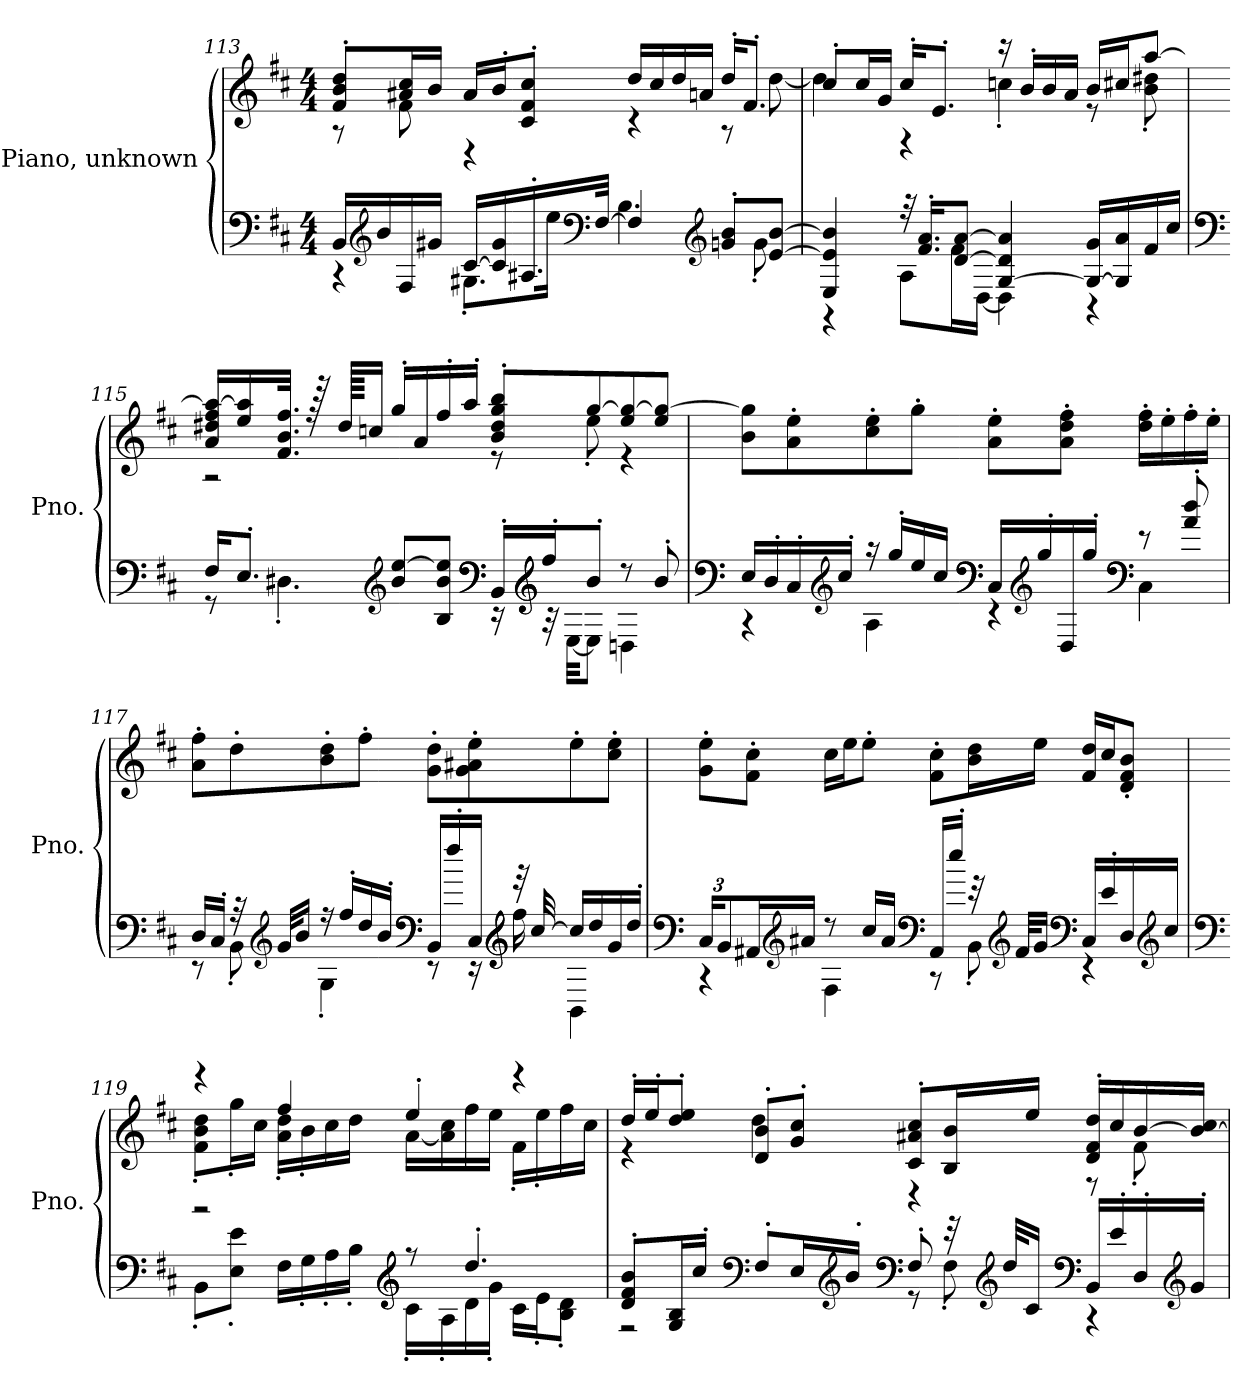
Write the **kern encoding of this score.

**kern	**kern
*part1	*part1
*staff2	*staff1
*I"Piano, unknown	*
*I'Pno.	*
!!LO:LB:g=z
*clefF4	*clefG2
*k[f#c#]	*k[f#c#]
*M4/4	*M4/4
=113	=113
*^	*^
16BB/LL	4r	8f#/' 8b/' 8dd/'L	8r
*clefG2	*	*	*
16b/	.	.	.
16F#/	.	16a#X/ 16cc#/L	8f#\
16g#X/JJ	.	16b/JJ	.
[16c#/LL	8.G#X'\L	16a#/LL	4r
16c#/] 16g#/	.	16b'/J	.
16.A#X'/	.	8c#/' 8f#/' 8cc#/'J	.
.	16ee\Jk	.	.
*clefF4	*	*	*
[32F#/JJk	.	.	.
4F#/]	4.B\	16dd/LL	4r
.	.	16cc#/	.
.	.	16dd/	.
.	.	16an/JJ	.
*clefG2	*	*	*
8gn/' 8b/'L	.	16dd'/KL	8r
.	.	8.f#'/J	.
[8e/ [8b/J	8g'\	.	[8dd\
!!LO:PB:g=z	!!
=114	=114	=114	=114
4E/ 4e/] 4b/]	4r	8cc#'/L	4dd\]
.	.	16cc#/L	.
.	.	16g/JJ	.
32r	8A\L	16cc#'/KL	4r
16.f#/' 16.a/'KL	.	.	.
.	.	8.e'/J	.
[8d/ [8a/J	16f#\L	.	.
.	[16D\JJ	.	.
[4G/ 4d/] 4a/]	4D\]	16r	4ccn'\
.	.	16b'/LL	.
.	.	16b/	.
.	.	16a/JJ	.
16G/_ 16g/LL	4r	16b/LL	8r
16G/] 16a/	.	16cc#X/J	.
16f#/	.	[8aa/J	8b\' 8dd#X\'
16cc#/JJ	.	.	.
=115	=115	=115	=115
*clefF4	*	*	*
16F#/KL	8r	16a/ 16dd#X/ 16ff#/ 16aa/_LL	2r
8.E'/J	.	16ee/ 16aa/]	.
.	4.D#X'\	32.f#/ 32.b/ 32.ff#/JJk	.
.	.	128r	.
.	.	128dd#/KKKLL	.
.	.	16ccn/JJ	.
*clefG2	*	*	*
8b/ [8ee/L	.	16gg'/LL	.
.	.	16a/	.
8B/ 8b/ 8ee/]J	.	16ff#'/	.
.	.	16aa'/JJ	.
*clefF4	*	*	*
16BB'/LL	16r	8b/' 8dd#/' 8gg/' 8bb/'L	8r
*clefG2	*	*	*
16ff#'/J	32r	.	.
.	[32E\KKL	.	.
8b'/J	8E\J]	[8gg/	8ee'\
8r	4Dn\	8ee/ 8gg/_	4r
8b'/	.	8ee/ 8gg/_J	.
*	*	*v	*v
!!LO:LB:g=z
=116	=116	=116
*clefF4	*	*
16E/LL	4r	8b\ 8gg\]L
16D'/	.	.
16C#'/	.	8a\' 8ee\'
*clefG2	*	*
16cc#'/JJ	.	.
16r	4A\	8cc#\' 8ee\'
16gg'/LL	.	.
16ee/	.	8gg'\J
16cc#/JJ	.	.
*clefF4	*	*
16C#/LL	4r	8a\' 8ee\'L
*clefG2	*	*
16gg'/	.	.
16D/	.	8a\' 8dd\' 8ff#\'J
16gg'/JJ	.	.
*clefF4	*	*
8r	4C#\	16dd\' 16ff#\'LL
.	.	16ee'\
8a/' 8dd/'	.	16ff#'\
.	.	16ee'\JJ
!!LO:LB:g=z
=117	=117	=117
16D/LL	8r	8a\' 8ff#\'L
16C#'/JJ	.	.
32r	8BB'\	8dd'\
*clefG2	*	*
32g/KLL	.	.
16b/JJ	.	.
16r	4G'\	8b\' 8dd\'
16ff#'/LL	.	.
16dd/	.	8ff#'\J
16b'/JJ	.	.
*clefF4	*	*
16BB/LL	8r	8g\' 8dd\'L
16ff#'/	.	.
16C#/JJ	16r	8g\' 8a#X\' 8ee\'
*clefG2	*	*
32r	16ff#\	.
[32cc#/	.	.
16cc#/LL]	4BB\	8ee'\
16dd/	.	.
16g/	.	8cc#\' 8ee\'J
16dd'/JJ	.	.
!!LO:LB:g=z
=118	=118	=118
*clefF4	*	*
*Xbrackettup	*	*
24C#/KL	4r	8g\' 8ee\'L
12BB/	.	.
16AA#X/L	.	8f#\' 8cc#\'J
*clefG2	*	*
16a#X/JJ	.	.
8r	4F#\	16cc#\LL
.	.	16ee\J
16cc#/LL	.	8ee'\J
16a#/JJ	.	.
*clefF4	*	*
16AA#/LL	8r	8f#\' 8cc#\'L
16ee'/JJ	.	.
32r	8BB'\	16b\ 16dd\L
*clefG2	*	*
32f#/KLL	.	.
16g/JJ	.	16ee\JJ
*clefF4	*	*
16C#/LL	4r	16f#/ 16dd/LL
16e'/	.	16cc#/J
16D/	.	8d/' 8f#/' 8b/'J
*clefG2	*	*
16cc#/JJ	.	.
!!LO:LB:g=z
=119	=119	=119
*clefF4	*	*
*	*	*^
2r	8BB'\L	4r	8f#\' 8b\' 8dd\'L
.	8E\' 8e\'J	.	16gg'\L
.	.	.	16cc#\JJ
.	16F#\LL	4ff#/	16a\' 16dd\'LL
.	16G'\	.	16b'\
.	16A'\	.	16cc#\
.	16B'\JJ	.	16dd\JJ
*clefG2	*	*	*
8r	16c#'\LL	4ee'/	[16a\LL
.	16A'\	.	16a\] 16cc#\
4.dd'/	16d\	.	16ff#\
.	16g'\JJ	.	16ee\JJ
.	16c#\LL	4r	16f#'\LL
.	16e'\J	.	16ee'\
.	8B\' 8d\'J	.	16ff#\
.	.	.	16cc#\JJ
=120	=120	=120	=120
8d/' 8f#/' 8b/'L	2r	16dd'/LL	4r
.	.	16ee'/J	.
16G/ 16B/L	.	8dd/' 8ee/'J	.
16cc#'/JJ	.	.	.
*clefF4	*	*	*
8F#'/L	.	8d/' 8b/'L	4dd\
16E/L	.	8g/' 8cc#/'J	.
*clefG2	*	*	*
16b'/JJ	.	.	.
*clefF4	*	*	*
8F#'/	8r	8c#/' 8a#X/' 8cc#/'L	4r
32r	8F#'\	16B/ 16b/L	.
*clefG2	*	*	*
32dd/KLL	.	.	.
16c#/JJ	.	16ee/JJ	.
*clefF4	*	*	*
16BB/LL	4r	16d/' 16f#/' 16dd/'LL	8r
16e'/	.	16cc#/	.
16D'/	.	[16b/	8f#'\
*clefG2	*	*	*
16g'/JJ	.	16b/_ 16cc#/JJ	.
*v	*v	*	*
*	*v	*v
=	=
*-	*-
